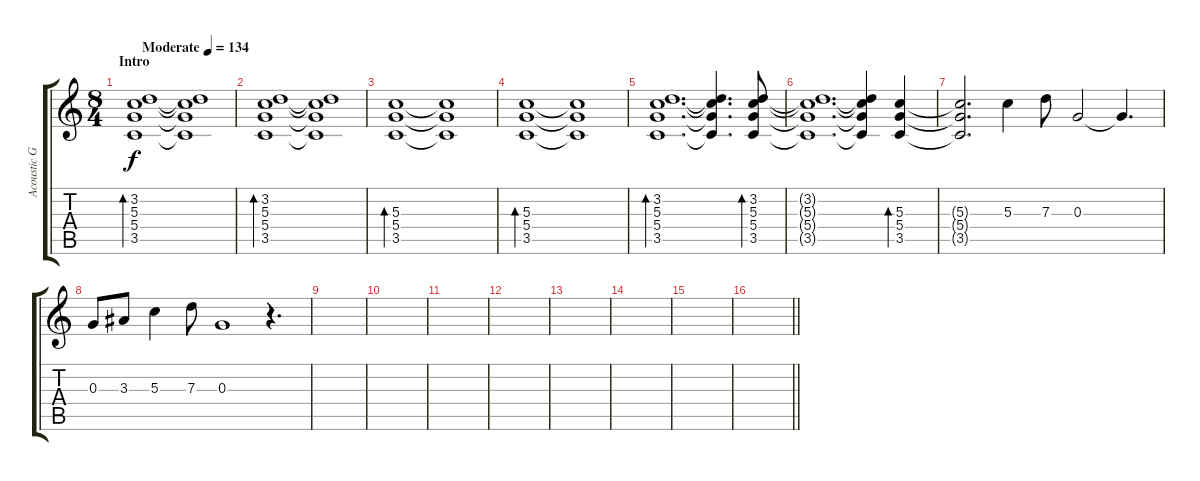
\track ("Acoustic Gtr." "Acoustic G") {instrument acousticguitarsteel}
\staff {score tabs}
\tuning (E4 B3 G3 D3 A2 E2) {hide}
\ts (8 4)
\section ("" "Intro")
\tempo (134 "Moderate")
\clef g2
\ks c
(3.2 5.3 5.4 3.5).1{bd 240 dy f instrument acousticguitarsteel} (3.2{t} 5.3{t} 5.4{t} 3.5{t}).1 |
(3.2 5.3 5.4 3.5).1{bd 480} (3.2{t} 5.3{t} 5.4{t} 3.5{t}).1 |
(5.3 5.4 3.5).1{bd 240} (5.3{t} 5.4{t} 3.5{t}).1 |
(5.3 5.4 3.5).1{bd 240} (5.3{t} 5.4{t} 3.5{t}).1 |
(3.2 5.3 5.4 3.5).1{d bd 240} (3.2{t} 5.3{t} 5.4{t} 3.5{t}).4{d} (3.2 5.3 5.4 3.5).8{bd 240} |
(3.2{t} 5.3{t} 5.4{t} 3.5{t}).1{d} (3.2{t} 5.3{t} 5.4{t} 3.5{t}).4 (5.3 5.4 3.5).4{bd 240} |
(5.3{t} 5.4{t} 3.5{t}).2{d} 5.3.4 7.3.8 0.3.2 0.3{t}.4{d} |
0.3.8 3.3.8 5.3.4 7.3.8 0.3.1 r.4{d} |
|
|
|
|
|
|
|
\barLineRight lightlight
